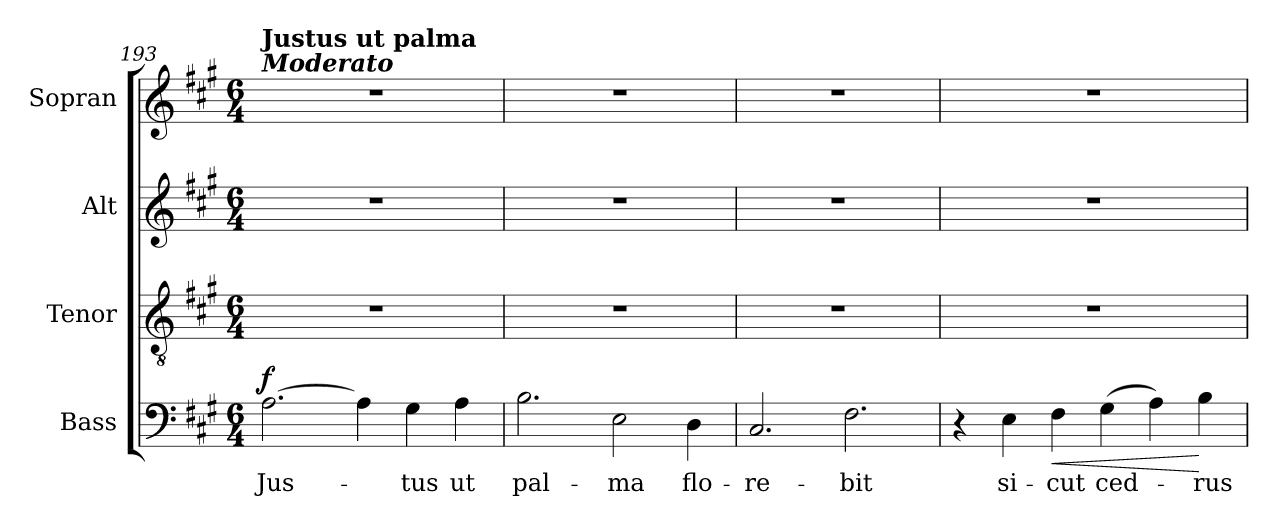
**kern	**text	**dynam	**kern	**kern	**kern
*part4	*part4	*part4	*part3	*part2	*part1
*staff4	*staff4	*staff4	*staff3	*staff2	*staff1
*I"Bass	*	*	*I"Tenor	*I"Alt	*I"Sopran
*I'B.	*	*	*I'T.	*I'A.	*I'S.
!!LO:PB:g=z
*clefF4	*	*	*clefGv2	*clefG2	*clefG2
*k[f#c#g#]	*	*	*k[f#c#g#]	*k[f#c#g#]	*k[f#c#g#]
*A:	*	*	*A:	*A:	*A:
*M6/4	*	*	*M6/4	*M6/4	*M6/4
=193	=193	=193	=193	=193	=193
!	!	!	!	!	!LO:TX:a:Bi:t=Moderato
!	!	!	!	!	!LO:TX:a:B:t=Justus ut palma
!	!LO:LY:b	!LO:DY:a	!	!	!
[2.A\	Jus-	f	1.r	1.r	1.r
4A\]	.	.	.	.	.
!	!LO:LY:b	!	!	!	!
4G#\	-tus	.	.	.	.
!	!LO:LY:b	!	!	!	!
4A\	ut	.	.	.	.
=194	=194	=194	=194	=194	=194
!	!LO:LY:b	!	!	!	!
2.B\	pal-	.	1.r	1.r	1.r
!	!LO:LY:b	!	!	!	!
2E\	-ma	.	.	.	.
!	!LO:LY:b	!	!	!	!
4D\	flo-	.	.	.	.
=195	=195	=195	=195	=195	=195
!	!LO:LY:b	!	!	!	!
2.C#/	-re-	.	1.r	1.r	1.r
!	!LO:LY:b	!	!	!	!
2.F#\	-bit	.	.	.	.
=196	=196	=196	=196	=196	=196
4r	.	.	1.r	1.r	1.r
!	!LO:LY:b	!	!	!	!
4E\	si-	.	.	.	.
!	!LO:LY:b	!LO:HP:b	!	!	!
4F#\	-cut	<	.	.	.
!	!LO:LY:b	!	!	!	!
(>4G#\	ced-	.	.	.	.
4A\)	.	.	.	.	.
!	!LO:LY:b	!	!	!	!
4B\	-rus	[	.	.	.
=	=	=	=	=	=
*-	*-	*-	*-	*-	*-
